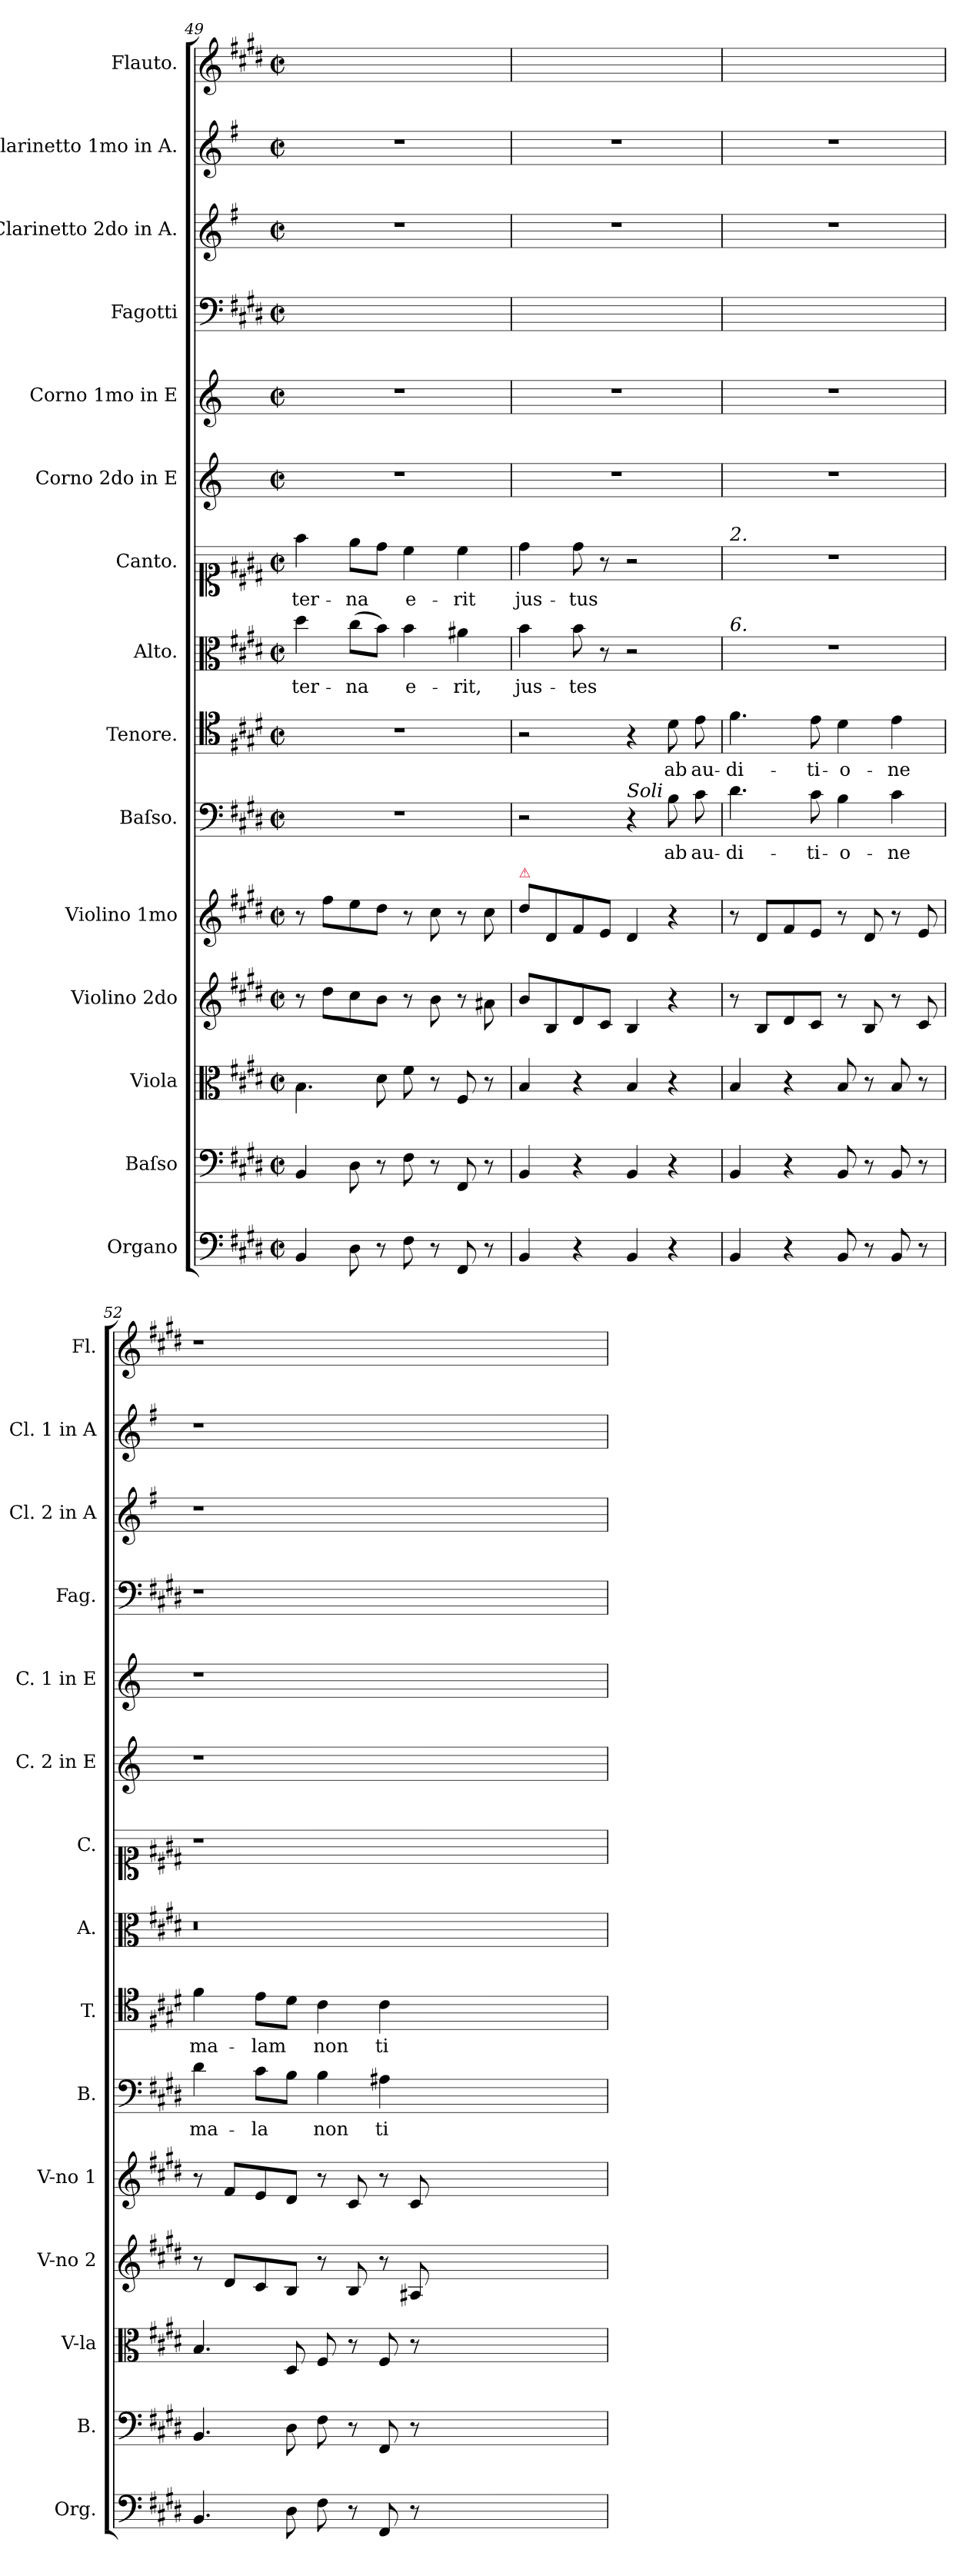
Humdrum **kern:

**kern	**kern	**kern	**kern	**kern	**kern	**text	**kern	**text	**kern	**text	**kern	**text	**kern	**kern	**kern	**kern	**kern	**kern
*part15	*part14	*part13	*part12	*part11	*part10	*part10	*part9	*part9	*part8	*part8	*part7	*part7	*part6	*part5	*part4	*part3	*part2	*part1
*staff15	*staff14	*staff13	*staff12	*staff11	*staff10	*staff10	*staff9	*staff9	*staff8	*staff8	*staff7	*staff7	*staff6	*staff5	*staff4	*staff3	*staff2	*staff1
*I"Organo	*I"Baſso	*I"Viola	*I"Violino 2do	*I"Violino 1mo	*I"Baſso.	*	*I"Tenore.	*	*I"Alto.	*	*I"Canto.	*	*I"Corno 2do in E	*I"Corno 1mo in E	*I"Fagotti	*I"Clarinetto 2do in A.	*I"Clarinetto 1mo in A.	*I"Flauto.
*I'Org.	*I'B.	*I'V-la	*I'V-no 2	*I'V-no 1	*I'B.	*	*I'T.	*	*I'A.	*	*I'C.	*	*I'C. 2 in E	*I'C. 1 in E	*I'Fag.	*I'Cl. 2 in A	*I'Cl. 1 in A	*I'Fl.
*clefF4	*clefF4	*clefC3	*clefG2	*clefG2	*clefF4	*	*clefC4	*	*clefC3	*	*clefC1	*	*clefG2	*clefG2	*clefF4	*clefG2	*clefG2	*clefG2
*	*	*	*	*	*	*	*	*	*	*	*	*	*ITrd5c8	*ITrd5c8	*	*ITrd2c3	*ITrd2c3	*
*k[f#c#g#d#]	*k[f#c#g#d#]	*k[f#c#g#d#]	*k[f#c#g#d#]	*k[f#c#g#d#]	*k[f#c#g#d#]	*	*k[f#c#g#d#]	*	*k[f#c#g#d#]	*	*k[f#c#g#d#]	*	*k[f#c#g#d#]	*k[f#c#g#d#]	*k[f#c#g#d#]	*k[f#c#g#d#]	*k[f#c#g#d#]	*k[f#c#g#d#]
*M2/2	*M2/2	*M2/2	*M2/2	*M2/2	*M2/2	*	*M2/2	*	*M2/2	*	*M2/2	*	*M2/2	*M2/2	*M2/2	*M2/2	*M2/2	*M2/2
*met(c|)	*met(c|)	*met(c|)	*met(c|)	*met(c|)	*met(c|)	*	*met(c|)	*	*met(c|)	*	*met(c|)	*	*met(c|)	*met(c|)	*met(c|)	*met(c|)	*met(c|)	*met(c|)
=49	=49	=49	=49	=49	=49	=49	=49	=49	=49	=49	=49	=49	=49	=49	=49	=49	=49	=49
4BB/	4BB/	4.B\	8r	8r	1r	.	1r	.	4dd#\	-ter-	4ff#\	-ter-	1r	1r	1ryy	1r	1r	1ryy
.	.	.	8dd#\L	8ff#\L	.	.	.	.	.	.	.	.	.	.	.	.	.	.
8D#\	8D#\	.	8cc#\	8ee\	.	.	.	.	(8cc#\L	-na	8ee\L	-na	.	.	.	.	.	.
8r	8r	8d#\	8b\J	8dd#\J	.	.	.	.	8b\J)	.	8dd#\J	.	.	.	.	.	.	.
8F#\	8F#\	8f#\	8r	8r	.	.	.	.	4b\	e-	4cc#\	e-	.	.	.	.	.	.
8r	8r	8r	8b\	8cc#\	.	.	.	.	.	.	.	.	.	.	.	.	.	.
8FF#/	8FF#/	8F#/	8r	8r	.	.	.	.	4a#X\	-rit,	4cc#\	-rit	.	.	.	.	.	.
8r	8r	8r	8a#X\	8cc#\	.	.	.	.	.	.	.	.	.	.	.	.	.	.
=50	=50	=50	=50	=50	=50	=50	=50	=50	=50	=50	=50	=50	=50	=50	=50	=50	=50	=50
!	!	!	!	!LO:TX:a:color=crimson:t=⚠	!	!	!	!	!	!	!	!	!	!	!	!	!	!
4BB/	4BB/	4B/	8b/L	8dd#\L	2r	.	2r	.	4b\	jus-	4dd#\	jus-	1r	1r	1ryy	1r	1r	1ryy
.	.	.	8B/	8d#/	.	.	.	.	.	.	.	.	.	.	.	.	.	.
4r	4r	4r	8d#/	8f#/	.	.	.	.	8b\	-tes	8dd#\	-tus	.	.	.	.	.	.
.	.	.	8c#/J	8e/J	.	.	.	.	8r	.	8r	.	.	.	.	.	.	.
!	!	!	!	!	!LO:TX:a:i:t=Soli	!	!	!	!	!	!	!	!	!	!	!	!	!
4BB/	4BB/	4B/	4B/	4d#/	4r	.	4r	.	2r	.	2r	.	.	.	.	.	.	.
4r	4r	4r	4r	4r	8B\	ab	8d#\	ab	.	.	.	.	.	.	.	.	.	.
.	.	.	.	.	8c#\	au-	8e\	au-	.	.	.	.	.	.	.	.	.	.
=51	=51	=51	=51	=51	=51	=51	=51	=51	=51	=51	=51	=51	=51	=51	=51	=51	=51	=51
!	!	!	!	!	!	!	!	!	!	!	!LO:TX:a:i:t=2.	!	!	!	!	!	!	!
!	!	!	!	!	!	!	!	!	!LO:TX:a:i:t=6.	!	!	!	!	!	!	!	!	!
4BB/	4BB/	4B/	8r	8r	4.d#\	-di-	4.f#\	-di-	1r	.	1r	.	1r	1r	1ryy	1r	1r	1ryy
.	.	.	8B/L	8d#/L	.	.	.	.	.	.	.	.	.	.	.	.	.	.
4r	4r	4r	8d#/	8f#/	.	.	.	.	.	.	.	.	.	.	.	.	.	.
.	.	.	8c#/J	8e/J	8c#\	-ti-	8e\	-ti-	.	.	.	.	.	.	.	.	.	.
8BB/	8BB/	8B/	8r	8r	4B\	-o-	4d#\	-o-	.	.	.	.	.	.	.	.	.	.
8r	8r	8r	8B/	8d#/	.	.	.	.	.	.	.	.	.	.	.	.	.	.
8BB/	8BB/	8B/	8r	8r	4c#\	-ne	4e\	-ne	.	.	.	.	.	.	.	.	.	.
8r	8r	8r	8c#/	8e/	.	.	.	.	.	.	.	.	.	.	.	.	.	.
=52	=52	=52	=52	=52	=52	=52	=52	=52	=52	=52	=52	=52	=52	=52	=52	=52	=52	=52
4.BB/	4.BB/	4.B/	8r	8r	4d#\	ma-	4f#\	ma-	0.r	.	1r	.	1r	1r	1r	1r	1r	1r
.	.	.	8d#/L	8f#/L	.	.	.	.	.	.	.	.	.	.	.	.	.	.
.	.	.	8c#/	8e/	8c#\L	-la	8e\L	-lam	.	.	.	.	.	.	.	.	.	.
8D#\	8D#\	8D#/	8B/J	8d#/J	8B\J	.	8d#\J	.	.	.	.	.	.	.	.	.	.	.
8F#\	8F#\	8F#/	8r	8r	4B\	non	4c#\	non	.	.	.	.	.	.	.	.	.	.
8r	8r	8r	8B/	8c#/	.	.	.	.	.	.	.	.	.	.	.	.	.	.
8FF#/	8FF#/	8F#/	8r	8r	4A#X\	ti-	4c#\	ti-	.	.	.	.	.	.	.	.	.	.
8r	8r	8r	8A#X/	8c#/	.	.	.	.	.	.	.	.	.	.	.	.	.	.
0ryy	0ryy	0ryy	0ryy	0ryy	0ryy	.	0ryy	.	.	.	0ryy	.	0ryy	0ryy	0ryy	0ryy	0ryy	0ryy
=	=	=	=	=	=	=	=	=	=	=	=	=	=	=	=	=	=	=
*-	*-	*-	*-	*-	*-	*-	*-	*-	*-	*-	*-	*-	*-	*-	*-	*-	*-	*-
